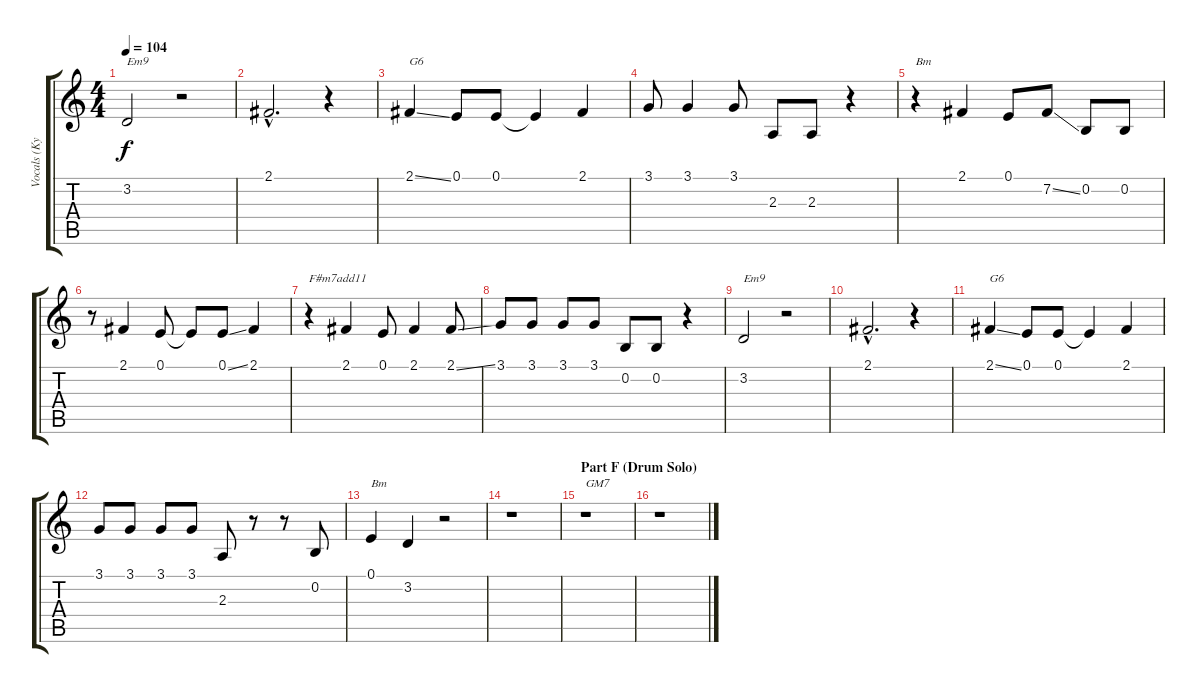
\track ("Vocals (Kyo)" "Vocals (Ky") {instrument altosax}
\staff {score tabs}
\tuning (E4 B3 G3 D3 A2 E2) {hide}
\ts (4 4)
\tempo 104
\clef g2
\ks c
3.2.2{txt "Em9" dy f} r.2 |
2.1{hac}.2{d} r.4 |
2.1{ss}.4{txt "G6"} 0.1.8 0.1.8 0.1{t}.4 2.1.4 |
3.1.8 3.1.4 3.1.8 2.3.8 2.3.8 r.4 |
r.4{txt "Bm"} 2.1.4 0.1.8 7.2{ss}.8 0.2.8 0.2.8 |
r.8 2.1.4 0.1.8 0.1{t}.8 0.1{ss}.8 2.1.4 |
r.4{txt "F#m7add11"} 2.1.4 0.1.8 2.1.4 2.1{ss}.8 |
3.1.8 3.1.8 3.1.8 3.1.8 0.2.8 0.2.8 r.4 |
3.2.2{txt "Em9"} r.2 |
2.1{hac}.2{d} r.4 |
2.1{ss}.4{txt "G6"} 0.1.8 0.1.8 0.1{t}.4 2.1.4 |
3.1.8 3.1.8 3.1.8 3.1.8 2.3.8 r.8 r.8 0.2.8 |
0.1.4{txt "Bm"} 3.2.4 r.2 |
r.1 |
\section ("" "Part F (Drum Solo)")
r.1{txt "GM7"} |
r.1
